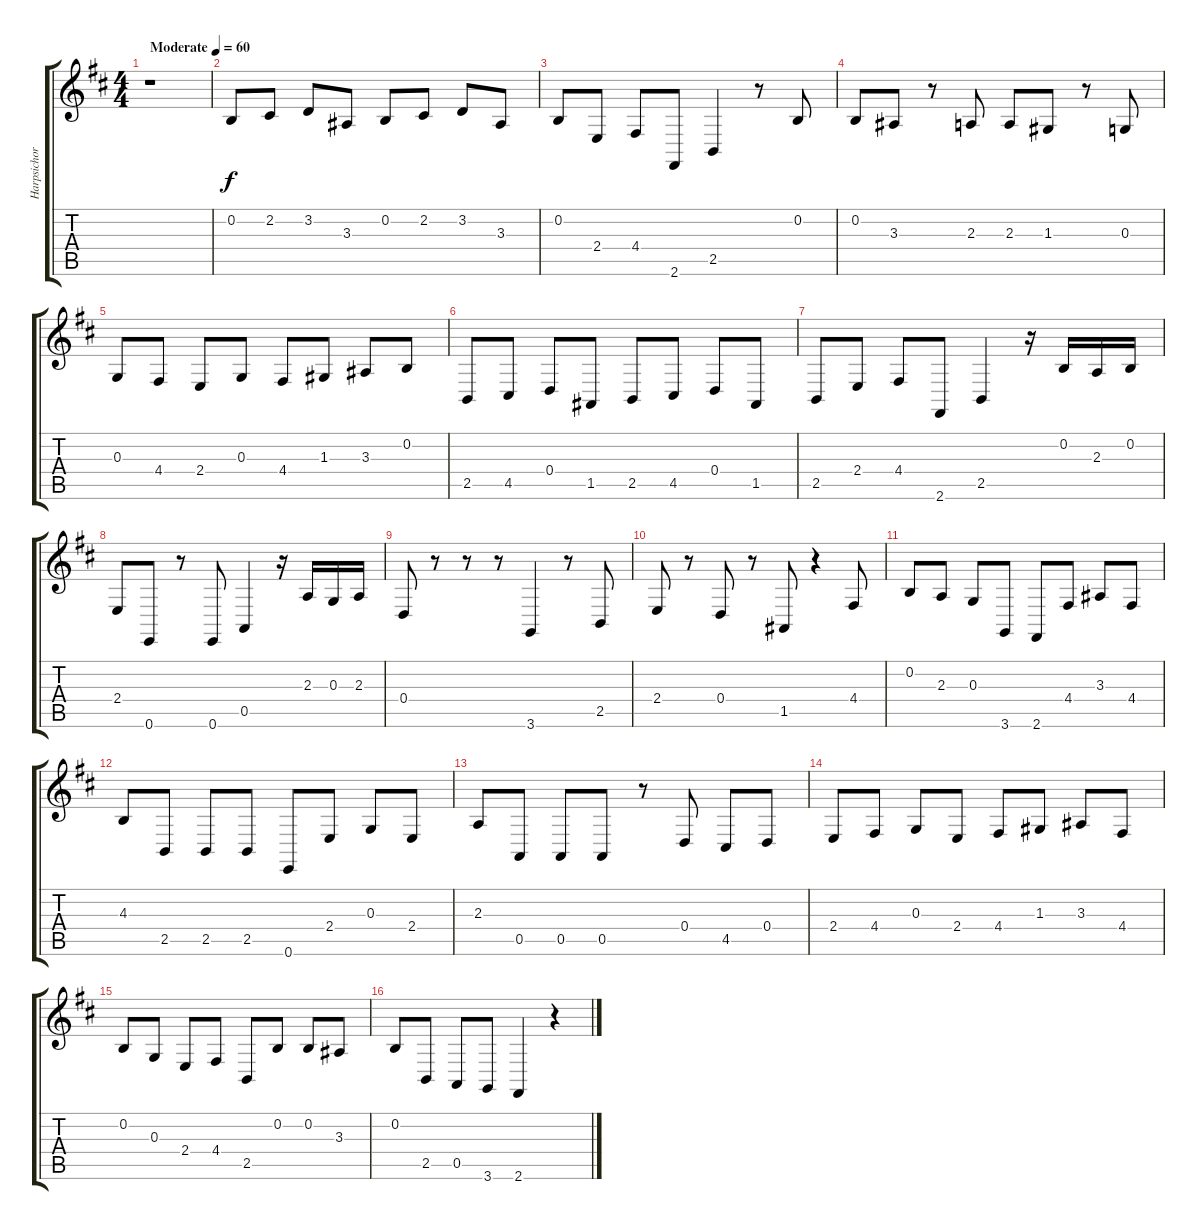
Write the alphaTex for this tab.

\track ("Harpsichord LH" "Harpsichor") {instrument harpsichord}
\staff {score tabs}
\tuning (E4 B3 G3 D3 A2 E2) {hide}
\ts (4 4)
\tempo (60 "Moderate")
\clef g2
\ks bminor
r.1{dy f instrument harpsichord} |
0.2.8 2.2.8 3.2.8 3.3.8 0.2.8 2.2.8 3.2.8 3.3.8 |
0.2.8 2.4.8 4.4.8 2.6.8 2.5.4 r.8 0.2.8 |
0.2.8 3.3.8 r.8 2.3.8 2.3.8 1.3.8 r.8 0.3.8 |
0.3.8 4.4.8 2.4.8 0.3.8 4.4.8 1.3.8 3.3.8 0.2.8 |
2.5.8 4.5.8 0.4.8 1.5.8 2.5.8 4.5.8 0.4.8 1.5.8 |
2.5.8 2.4.8 4.4.8 2.6.8 2.5.4 r.16 0.2.16 2.3.16 0.2.16 |
2.4.8 0.6.8 r.8 0.6.8 0.5.4 r.16 2.3.16 0.3.16 2.3.16 |
0.4.8 r.8 r.8 r.8 3.6.4 r.8 2.5.8 |
2.4.8 r.8 0.4.8 r.8 1.5.8 r.4 4.4.8 |
0.2.8 2.3.8 0.3.8 3.6.8 2.6.8 4.4.8 3.3.8 4.4.8 |
4.3.8 2.5.8 2.5.8 2.5.8 0.6.8 2.4.8 0.3.8 2.4.8 |
2.3.8 0.5.8 0.5.8 0.5.8 r.8 0.4.8 4.5.8 0.4.8 |
2.4.8 4.4.8 0.3.8 2.4.8 4.4.8 1.3.8 3.3.8 4.4.8 |
0.2.8 0.3.8 2.4.8 4.4.8 2.5.8 0.2.8 0.2.8 3.3.8 |
0.2.8 2.5.8 0.5.8 3.6.8 2.6.4 r.4
